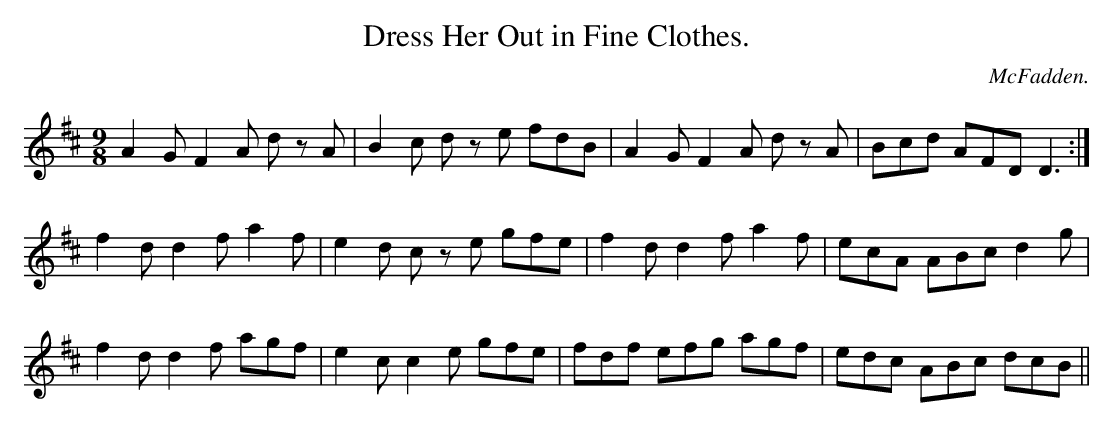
X:1
T: Dress Her Out in Fine Clothes.
C: McFadden.
M: 9/8
K: D
A2 G F2 A d z A | B2 c d z e fdB | A2 G F2 A d z A | Bcd AFD D3 :|
f2 d d2 f a2 f | e2 d c z e gfe | f2 d d2 f a2 f | ecA ABc d2 g |
f2 d d2 f agf | e2 c c2 e gfe | fdf efg agf | edc ABc dcB ||
